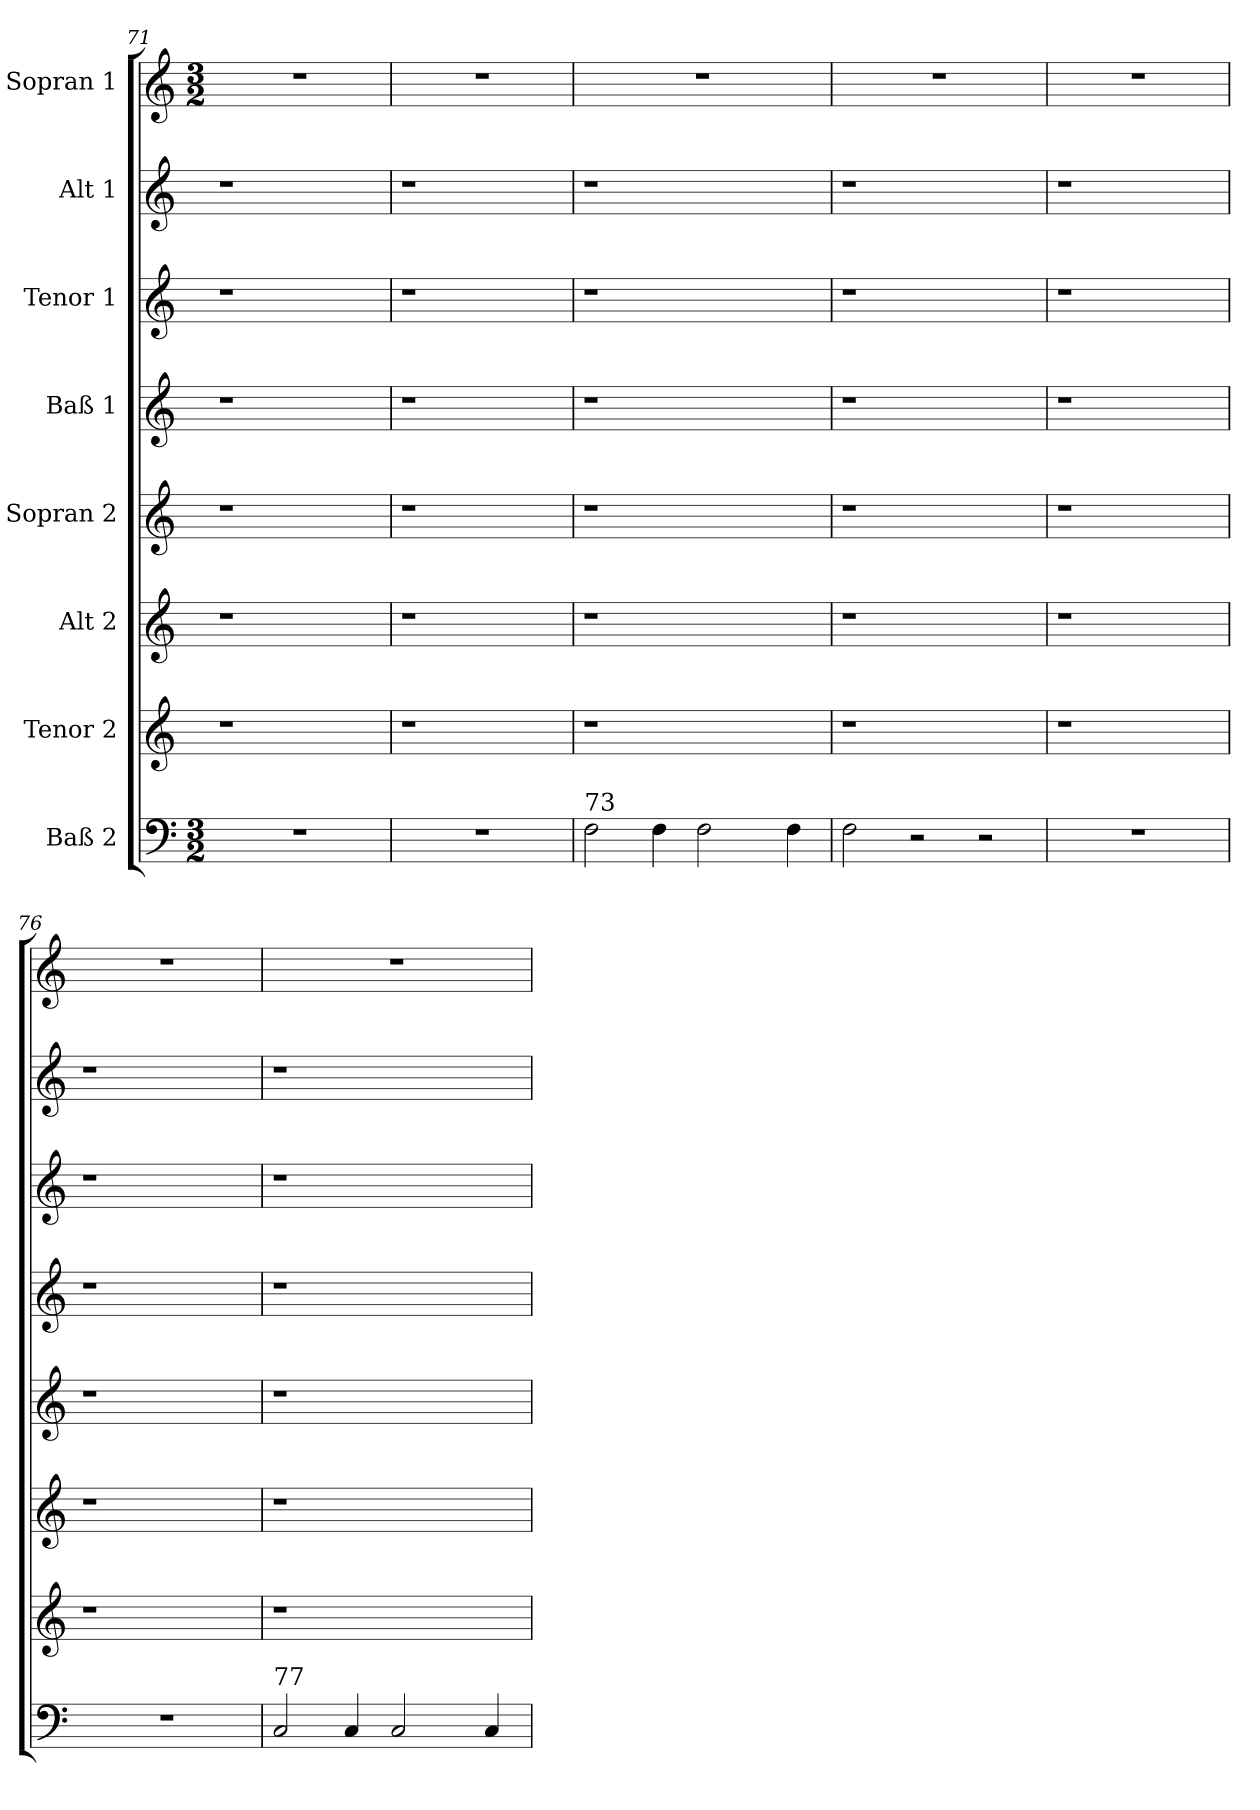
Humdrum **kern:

**kern	**kern	**kern	**kern	**kern	**kern	**kern	**kern
*part8	*part7	*part6	*part5	*part4	*part3	*part2	*part1
*staff8	*staff7	*staff6	*staff5	*staff4	*staff3	*staff2	*staff1
*I"Baß 2	*I"Tenor 2	*I"Alt 2	*I"Sopran 2	*I"Baß 1	*I"Tenor 1	*I"Alt 1	*I"Sopran 1
*clefF4	*clefG2	*clefG2	*clefG2	*clefG2	*clefG2	*clefG2	*clefG2
*k[]	*k[]	*k[]	*k[]	*k[]	*k[]	*k[]	*k[]
*M3/2	*	*	*	*	*	*	*M3/2
=71	=71	=71	=71	=71	=71	=71	=71
1.r	1r	1r	1r	1r	1r	1r	1.r
.	2ryy	2ryy	2ryy	2ryy	2ryy	2ryy	.
=72	=72	=72	=72	=72	=72	=72	=72
1.r	1r	1r	1r	1r	1r	1r	1.r
.	2ryy	2ryy	2ryy	2ryy	2ryy	2ryy	.
=73	=73	=73	=73	=73	=73	=73	=73
!LO:TX:a:t=73	!	!	!	!	!	!	!
2F\	1r	1r	1r	1r	1r	1r	1.r
4F\	.	.	.	.	.	.	.
2F\	.	.	.	.	.	.	.
.	2ryy	2ryy	2ryy	2ryy	2ryy	2ryy	.
4F\	.	.	.	.	.	.	.
=74	=74	=74	=74	=74	=74	=74	=74
2F\	1r	1r	1r	1r	1r	1r	1.r
2r	.	.	.	.	.	.	.
2r	2ryy	2ryy	2ryy	2ryy	2ryy	2ryy	.
=75	=75	=75	=75	=75	=75	=75	=75
1.r	1r	1r	1r	1r	1r	1r	1.r
.	2ryy	2ryy	2ryy	2ryy	2ryy	2ryy	.
!!LO:LB:g=z
=76	=76	=76	=76	=76	=76	=76	=76
1.r	1r	1r	1r	1r	1r	1r	1.r
.	2ryy	2ryy	2ryy	2ryy	2ryy	2ryy	.
=77	=77	=77	=77	=77	=77	=77	=77
!LO:TX:a:t=77	!	!	!	!	!	!	!
2C/	1r	1r	1r	1r	1r	1r	1.r
4C/	.	.	.	.	.	.	.
2C/	.	.	.	.	.	.	.
.	2ryy	2ryy	2ryy	2ryy	2ryy	2ryy	.
4C/	.	.	.	.	.	.	.
=	=	=	=	=	=	=	=
*-	*-	*-	*-	*-	*-	*-	*-
